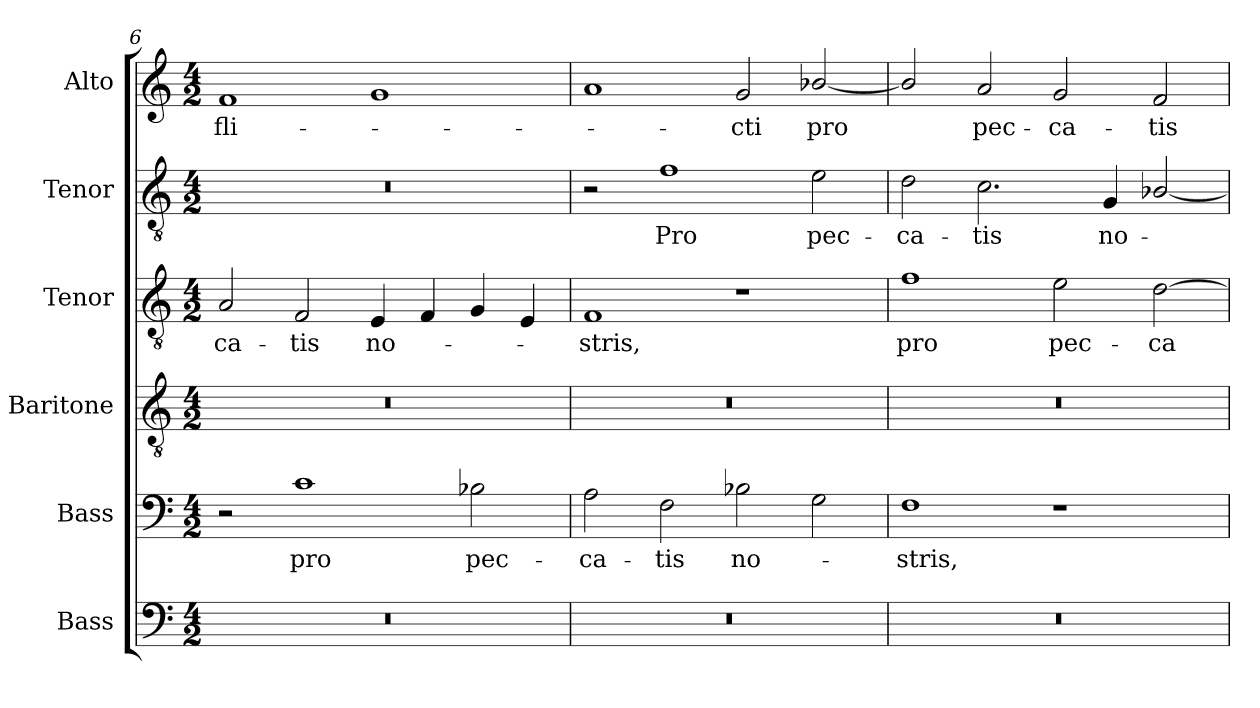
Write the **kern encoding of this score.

**kern	**kern	**text	**kern	**kern	**text	**kern	**text	**kern	**text
*part6	*part5	*part5	*part4	*part3	*part3	*part2	*part2	*part1	*part1
*staff6	*staff5	*staff5	*staff4	*staff3	*staff3	*staff2	*staff2	*staff1	*staff1
*I"Bass	*I"Bass	*	*I"Baritone	*I"Tenor	*	*I"Tenor	*	*I"Alto	*
*I'B.	*I'B.	*	*I'Bar.	*I'T.	*	*I'T.	*	*I'A.	*
*clefF4	*clefF4	*	*clefGv2	*clefGv2	*	*clefGv2	*	*clefG2	*
*	*	*	*ITrd7c12	*ITrd7c12	*	*ITrd7c12	*	*	*
*k[]	*k[]	*	*k[]	*k[]	*	*k[]	*	*k[]	*
*C:	*C:	*	*C:	*C:	*	*C:	*	*C:	*
*M4/2	*M4/2	*	*M4/2	*M4/2	*	*M4/2	*	*M4/2	*
=6	=6	=6	=6	=6	=6	=6	=6	=6	=6
!LO:N:vis=1	!	!	!LO:N:vis=1	!	!	!	!	!	!
!	!	!	!	!	!LO:LY:b:color=#000000	!LO:N:vis=1	!	!	!
!	!	!	!	!	!	!	!	!	!LO:LY:b:color=#000000
0r	2r	.	0r	2AAi/	-ca-	0r	.	1fi	-fli-
!	!	!LO:LY:b:color=#000000	!	!	!	!	!	!	!
!	!	!	!	!	!LO:LY:b:color=#000000	!	!	!	!
.	1ci	pro	.	2FFi/	-tis	.	.	.	.
!	!	!	!	!	!LO:LY:b:color=#000000	!	!	!	!
.	.	.	.	4EEi/	no-	.	.	1gi	.
.	.	.	.	4FFi/	.	.	.	.	.
!	!	!LO:LY:b:color=#000000	!	!	!	!	!	!	!
.	2B-Xi\	pec-	.	4GGi/	.	.	.	.	.
.	.	.	.	4EEi/	.	.	.	.	.
=7	=7	=7	=7	=7	=7	=7	=7	=7	=7
!LO:N:vis=1	!	!	!	!	!	!	!	!	!
!	!	!LO:LY:b:color=#000000	!LO:N:vis=1	!	!	!	!	!	!
!	!	!	!	!	!LO:LY:b:color=#000000	!	!	!	!
0r	2Ai\	-ca-	0r	1FFi	-stris,	2r	.	1ai	.
!	!	!LO:LY:b:color=#000000	!	!	!	!	!	!	!
!	!	!	!	!	!	!	!LO:LY:b:color=#000000	!	!
.	2Fi\	-tis	.	.	.	1Fi	Pro	.	.
!	!	!LO:LY:b:color=#000000	!	!	!	!	!	!	!
!	!	!	!	!	!	!	!	!	!LO:LY:b:color=#000000
.	2B-Xi\	no-	.	1r	.	.	.	2gi/	-cti
!	!	!	!	!	!	!	!LO:LY:b:color=#000000	!	!
!	!	!	!	!	!	!	!	!	!LO:LY:b:color=#000000
.	2Gi\	.	.	.	.	2Ei\	pec-	[2b-Xi/	pro
=8	=8	=8	=8	=8	=8	=8	=8	=8	=8
!LO:N:vis=1	!	!	!	!	!	!	!	!	!
!	!	!LO:LY:b:color=#000000	!LO:N:vis=1	!	!	!	!	!	!
!	!	!	!	!	!LO:LY:b:color=#000000	!	!	!	!
!	!	!	!	!	!	!	!LO:LY:b:color=#000000	!	!
0r	1Fi	-stris,	0r	1Fi	pro	2Di\	-ca-	2b-i/]	.
!	!	!	!	!	!	!	!LO:LY:b:color=#000000	!	!
!	!	!	!	!	!	!	!	!	!LO:LY:b:color=#000000
.	.	.	.	.	.	2.Ci\	-tis	2ai/	pec-
!	!	!	!	!	!LO:LY:b:color=#000000	!	!	!	!
!	!	!	!	!	!	!	!	!	!LO:LY:b:color=#000000
.	1r	.	.	2Ei\	pec-	.	.	2gi/	-ca-
!	!	!	!	!	!	!	!LO:LY:b:color=#000000	!	!
.	.	.	.	.	.	4GGi/	no-	.	.
!	!	!	!	!	!LO:LY:b:color=#000000	!	!	!	!
!	!	!	!	!	!	!	!	!	!LO:LY:b:color=#000000
.	.	.	.	[2Di\	-ca-	[2BB-Xi/	.	2fi/	-tis
=	=	=	=	=	=	=	=	=	=
*-	*-	*-	*-	*-	*-	*-	*-	*-	*-
